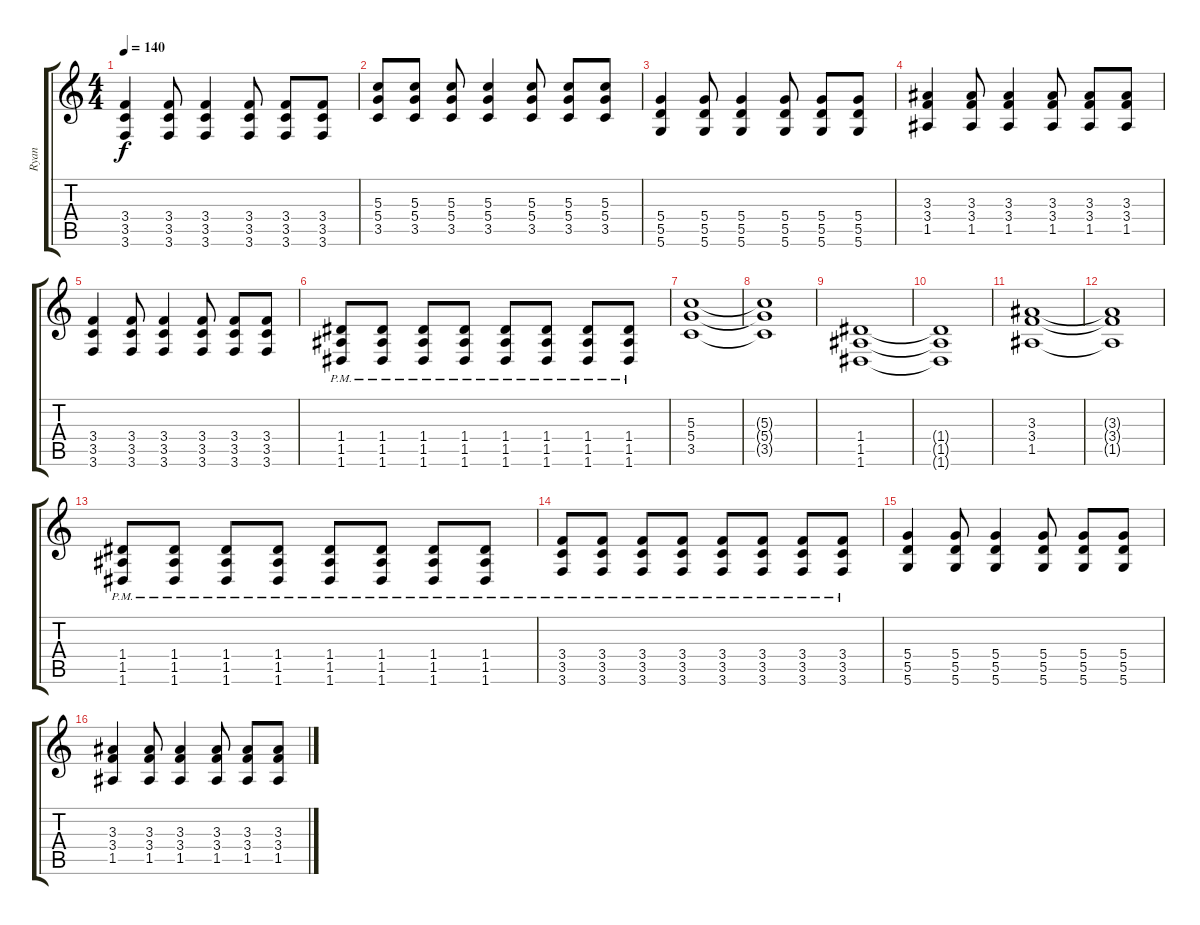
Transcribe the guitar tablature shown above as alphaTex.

\track ("Ryan" "Ryan") {instrument distortionguitar}
\staff {score tabs}
\tuning (E4 B3 G3 D3 A2 D2) {hide}
\ts (4 4)
\tempo 140
\clef g2
\ks c
(3.4 3.5 3.6).4{dy f} (3.4 3.5 3.6).8 (3.4 3.5 3.6).4 (3.4 3.5 3.6).8 (3.4 3.5 3.6).8 (3.4 3.5 3.6).8 |
(5.3 5.4 3.5).8 (5.3 5.4 3.5).8 (5.3 5.4 3.5).8 (5.3 5.4 3.5).4 (5.3 5.4 3.5).8 (5.3 5.4 3.5).8 (5.3 5.4 3.5).8 |
(5.4 5.5 5.6).4 (5.4 5.5 5.6).8 (5.4 5.5 5.6).4 (5.4 5.5 5.6).8 (5.4 5.5 5.6).8 (5.4 5.5 5.6).8 |
(3.3 3.4 1.5).4 (3.3 3.4 1.5).8 (3.3 3.4 1.5).4 (3.3 3.4 1.5).8 (3.3 3.4 1.5).8 (3.3 3.4 1.5).8 |
(3.4 3.5 3.6).4 (3.4 3.5 3.6).8 (3.4 3.5 3.6).4 (3.4 3.5 3.6).8 (3.4 3.5 3.6).8 (3.4 3.5 3.6).8 |
(1.4{pm} 1.5{pm} 1.6{pm}).8 (1.4{pm} 1.5{pm} 1.6{pm}).8 (1.4{pm} 1.5{pm} 1.6{pm}).8 (1.4{pm} 1.5{pm} 1.6{pm}).8 (1.4{pm} 1.5{pm} 1.6{pm}).8 (1.4{pm} 1.5{pm} 1.6{pm}).8 (1.4{pm} 1.5{pm} 1.6{pm}).8 (1.4{pm} 1.5{pm} 1.6{pm}).8 |
(5.3 5.4 3.5).1 |
(5.3{t} 5.4{t} 3.5{t}).1 |
(1.4 1.5 1.6).1 |
(1.4{t} 1.5{t} 1.6{t}).1 |
(3.3 3.4 1.5).1 |
(3.3{t} 3.4{t} 1.5{t}).1 |
(1.4{pm} 1.5{pm} 1.6{pm}).8 (1.4{pm} 1.5{pm} 1.6{pm}).8 (1.4{pm} 1.5{pm} 1.6{pm}).8 (1.4{pm} 1.5{pm} 1.6{pm}).8 (1.4{pm} 1.5{pm} 1.6{pm}).8 (1.4{pm} 1.5{pm} 1.6{pm}).8 (1.4{pm} 1.5{pm} 1.6{pm}).8 (1.4{pm} 1.5{pm} 1.6{pm}).8 |
(3.4{pm} 3.5{pm} 3.6{pm}).8 (3.4{pm} 3.5{pm} 3.6{pm}).8 (3.4{pm} 3.5{pm} 3.6{pm}).8 (3.4{pm} 3.5{pm} 3.6{pm}).8 (3.4{pm} 3.5{pm} 3.6{pm}).8 (3.4{pm} 3.5{pm} 3.6{pm}).8 (3.4{pm} 3.5{pm} 3.6{pm}).8 (3.4{pm} 3.5{pm} 3.6{pm}).8 |
(5.4 5.5 5.6).4 (5.4 5.5 5.6).8 (5.4 5.5 5.6).4 (5.4 5.5 5.6).8 (5.4 5.5 5.6).8 (5.4 5.5 5.6).8 |
(3.3 3.4 1.5).4 (3.3 3.4 1.5).8 (3.3 3.4 1.5).4 (3.3 3.4 1.5).8 (3.3 3.4 1.5).8 (3.3 3.4 1.5).8
